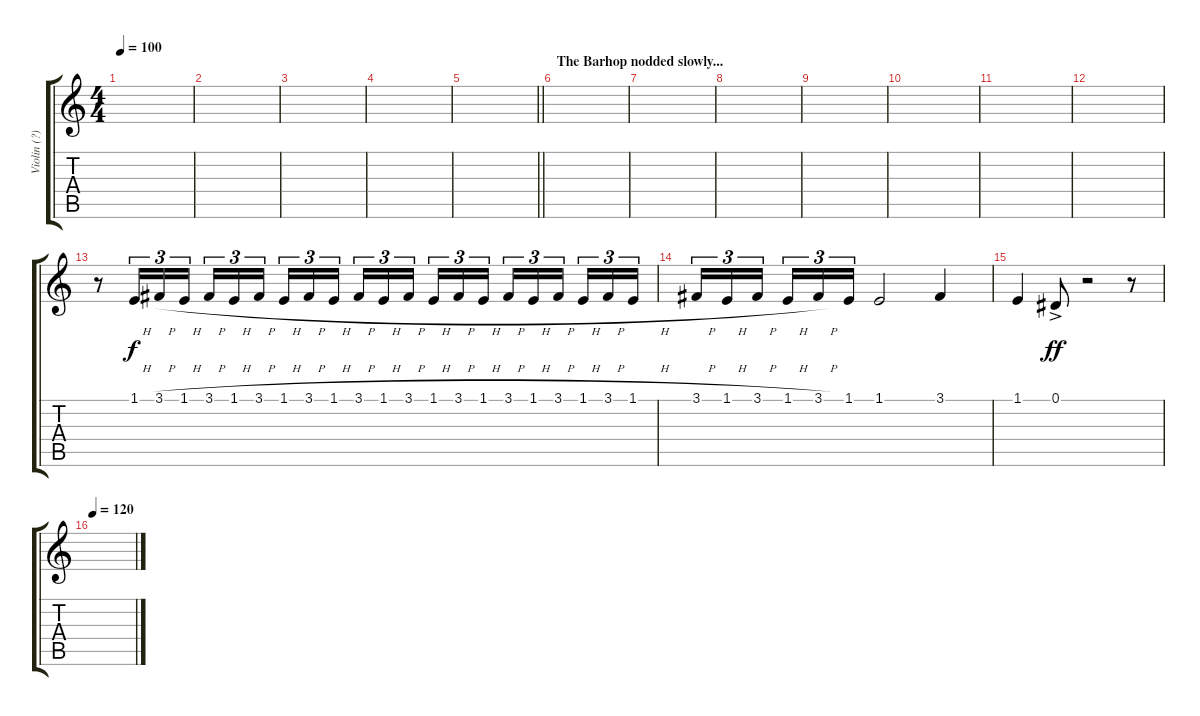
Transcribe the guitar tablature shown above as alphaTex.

\track ("Violin (?)" "Violin (?)") {instrument violin}
\staff {score tabs}
\tuning (Eb4 Bb3 Gb3 Db3 Ab2 Eb2) {hide}
\ts (4 4)
\tempo 100
\clef g2
\ks c
|
|
|
|
\barLineRight lightlight
|
\section ("" "The Barhop nodded slowly...")
|
|
|
|
|
|
|
r.8{volume 13} 1.1{h}.16{tu (3 2)} 3.1{h}.16{tu (3 2)} 1.1{h}.16{tu (3 2)} 3.1{h}.16{tu (3 2)} 1.1{h}.16{tu (3 2)} 3.1{h}.16{tu (3 2) beam splitsecondary} 1.1{h}.16{tu (3 2)} 3.1{h}.16{tu (3 2)} 1.1{h}.16{tu (3 2)} 3.1{h}.16{tu (3 2)} 1.1{h}.16{tu (3 2)} 3.1{h}.16{tu (3 2) beam splitsecondary} 1.1{h}.16{tu (3 2)} 3.1{h}.16{tu (3 2)} 1.1{h}.16{tu (3 2)} 3.1{h}.16{tu (3 2)} 1.1{h}.16{tu (3 2)} 3.1{h}.16{tu (3 2) beam splitsecondary} 1.1{h}.16{tu (3 2)} 3.1{h}.16{tu (3 2)} 1.1{h}.16{tu (3 2)} |
3.1{h}.16{tu (3 2)} 1.1{h}.16{tu (3 2)} 3.1{h}.16{tu (3 2) beam splitsecondary} 1.1{h}.16{tu (3 2)} 3.1{h}.16{tu (3 2)} 1.1.16{tu (3 2)} 1.1.2 3.1.4 |
1.1.4 0.1{ac}.8{dy ff} r.2 r.8 |
\tempo 120
